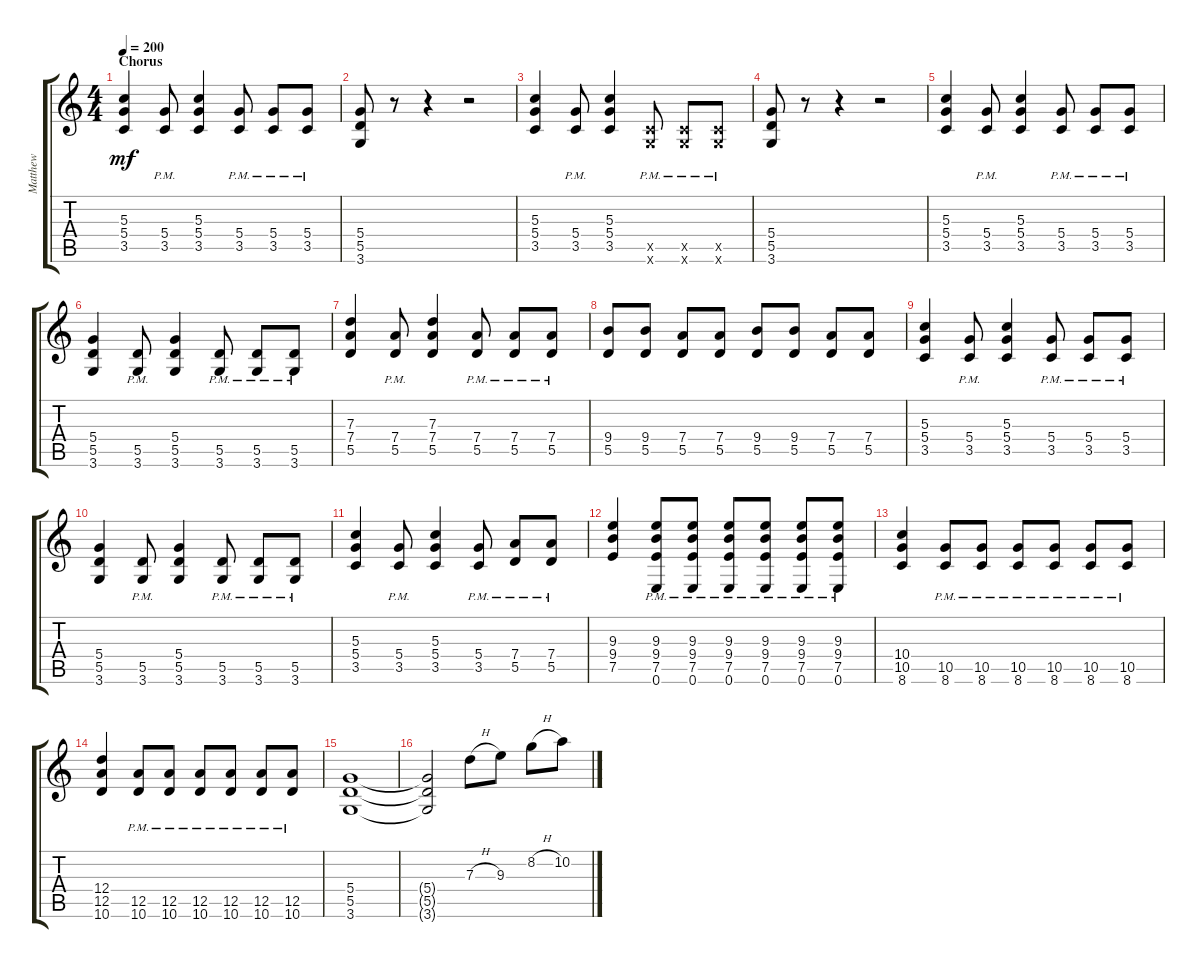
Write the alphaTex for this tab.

\track ("Matthew" "Matthew") {instrument distortionguitar}
\staff {score tabs}
\tuning (E4 B3 G3 D3 A2 E2) {hide}
\ts (4 4)
\section ("" "Chorus")
\tempo 200
\clef g2
\ks c
(5.3 5.4 3.5).4{dy mf} (5.4{pm} 3.5{pm}).8 (5.3 5.4 3.5).4 (5.4{pm} 3.5{pm}).8 (5.4{pm} 3.5{pm}).8 (5.4{pm} 3.5{pm}).8 |
(5.4 5.5 3.6).8 r.8 r.4 r.2 |
(5.3 5.4 3.5).4 (5.4{pm} 3.5{pm}).8 (5.3 5.4 3.5).4 (3.5{pm x} 3.6{pm x}).8 (3.5{pm x} 3.6{pm x}).8 (3.5{pm x} 3.6{pm x}).8 |
(5.4 5.5 3.6).8 r.8 r.4 r.2 |
(5.3 5.4 3.5).4 (5.4{pm} 3.5{pm}).8 (5.3 5.4 3.5).4 (5.4{pm} 3.5{pm}).8 (5.4{pm} 3.5{pm}).8 (5.4{pm} 3.5{pm}).8 |
(5.4 5.5 3.6).4 (5.5{pm} 3.6{pm}).8 (5.4 5.5 3.6).4 (5.5{pm} 3.6{pm}).8 (5.5{pm} 3.6{pm}).8 (5.5{pm} 3.6{pm}).8 |
(7.3 7.4 5.5).4 (7.4{pm} 5.5{pm}).8 (7.3 7.4 5.5).4 (7.4{pm} 5.5{pm}).8 (7.4{pm} 5.5{pm}).8 (7.4{pm} 5.5{pm}).8 |
(9.4 5.5).8 (9.4 5.5).8 (7.4 5.5).8 (7.4 5.5).8 (9.4 5.5).8 (9.4 5.5).8 (7.4 5.5).8 (7.4 5.5).8 |
(5.3 5.4 3.5).4 (5.4{pm} 3.5{pm}).8 (5.3 5.4 3.5).4 (5.4{pm} 3.5{pm}).8 (5.4{pm} 3.5{pm}).8 (5.4{pm} 3.5{pm}).8 |
(5.4 5.5 3.6).4 (5.5{pm} 3.6{pm}).8 (5.4 5.5 3.6).4 (5.5{pm} 3.6{pm}).8 (5.5{pm} 3.6{pm}).8 (5.5{pm} 3.6{pm}).8 |
(5.3 5.4 3.5).4 (5.4{pm} 3.5{pm}).8 (5.3 5.4 3.5).4 (5.4{pm} 3.5{pm}).8 (7.4{pm} 5.5{pm}).8 (7.4{pm} 5.5{pm}).8 |
(9.3 9.4 7.5).4 (9.3{pm} 9.4{pm} 7.5{pm} 0.6{pm}).8 (9.3{pm} 9.4{pm} 7.5{pm} 0.6{pm}).8 (9.3{pm} 9.4{pm} 7.5{pm} 0.6{pm}).8 (9.3{pm} 9.4{pm} 7.5{pm} 0.6{pm}).8 (9.3{pm} 9.4{pm} 7.5{pm} 0.6{pm}).8 (9.3{pm} 9.4{pm} 7.5{pm} 0.6{pm}).8 |
(10.4 10.5 8.6).4 (10.5{pm} 8.6{pm}).8 (10.5{pm} 8.6{pm}).8 (10.5{pm} 8.6{pm}).8 (10.5{pm} 8.6{pm}).8 (10.5{pm} 8.6{pm}).8 (10.5{pm} 8.6{pm}).8 |
(12.4 12.5 10.6).4 (12.5{pm} 10.6{pm}).8 (12.5{pm} 10.6{pm}).8 (12.5{pm} 10.6{pm}).8 (12.5{pm} 10.6{pm}).8 (12.5{pm} 10.6{pm}).8 (12.5{pm} 10.6{pm}).8 |
(5.4 5.5 3.6).1 |
(5.4{t} 5.5{t} 3.6{t}).2 7.3{h}.8 9.3.8 8.2{h}.8 10.2.8
